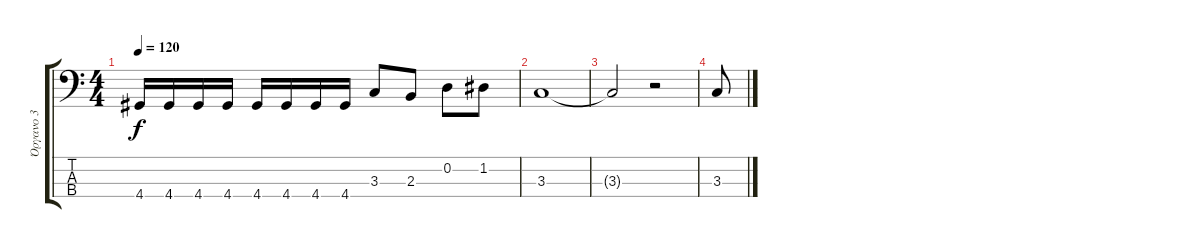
\track ("Όργανο 3" "Όργανο 3") {instrument electricbassfinger}
\staff {score tabs}
\tuning (G2 D2 A1 E1) {hide}
\ts (4 4)
\tempo 120
\clef f4
\ks c
4.4.16{dy f} 4.4.16 4.4.16 4.4.16 4.4.16 4.4.16 4.4.16 4.4.16 3.3.8 2.3.8 0.2.8 1.2.8 |
3.3.1 |
3.3{t}.2 r.2 |
3.3.8
